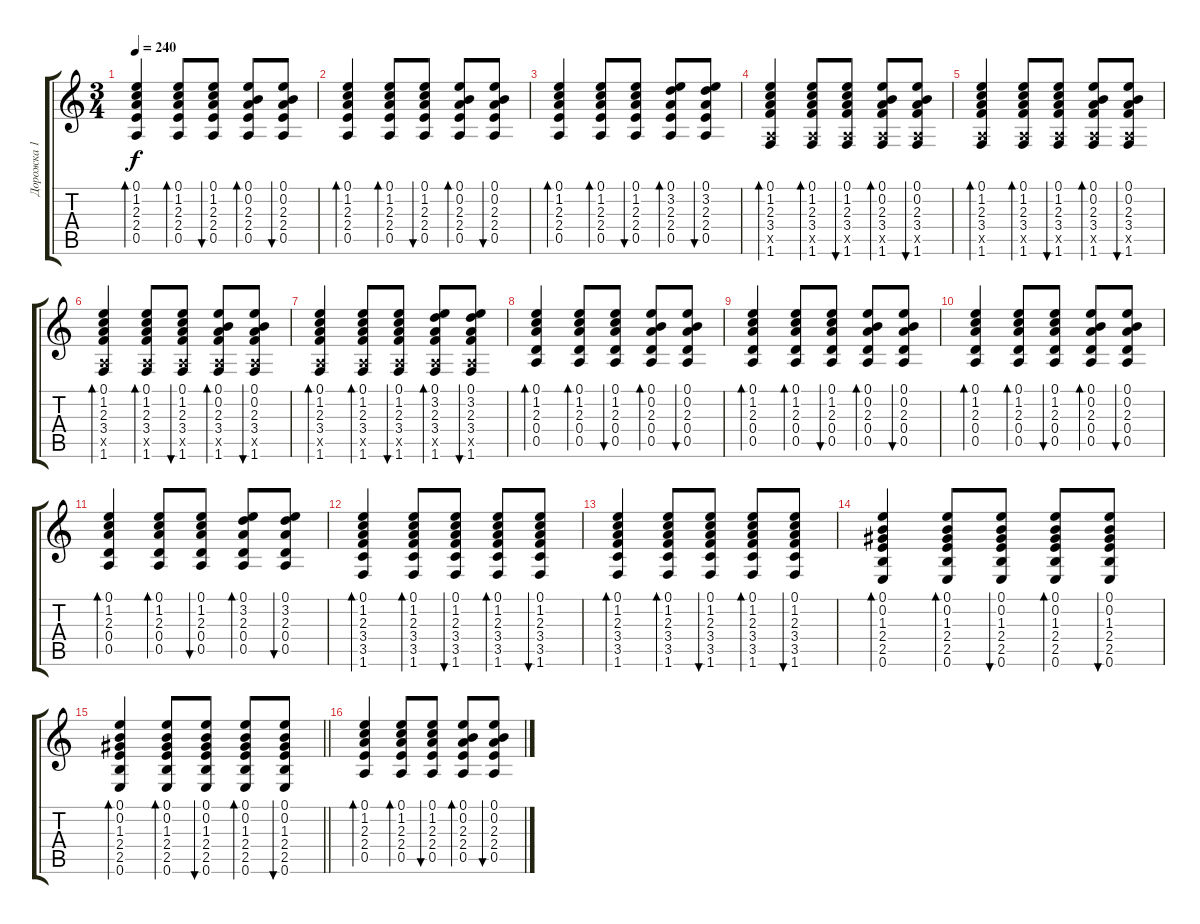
\track ("Дорожка 1" "Дорожка 1") {instrument acousticguitarsteel}
\staff {score tabs}
\tuning (E4 B3 G3 D3 A2 E2) {hide}
\ts (3 4)
\tempo 240
\clef g2
\ks c
(0.1 1.2 2.3 2.4 0.5).4{bd 60 dy f} (0.1 1.2 2.3 2.4 0.5).8{bd 60} (0.1 1.2 2.3 2.4 0.5).8{bu 60} (0.1 0.2 2.3 2.4 0.5).8{bd 60} (0.1 0.2 2.3 2.4 0.5).8{bu 60} |
(0.1 1.2 2.3 2.4 0.5).4{bd 60} (0.1 1.2 2.3 2.4 0.5).8{bd 60} (0.1 1.2 2.3 2.4 0.5).8{bu 60} (0.1 0.2 2.3 2.4 0.5).8{bd 60} (0.1 0.2 2.3 2.4 0.5).8{bu 60} |
(0.1 1.2 2.3 2.4 0.5).4{bd 60} (0.1 1.2 2.3 2.4 0.5).8{bd 60} (0.1 1.2 2.3 2.4 0.5).8{bu 60} (0.1 3.2 2.3 2.4 0.5).8{bd 60} (0.1 3.2 2.3 2.4 0.5).8{bu 60} |
(0.1 1.2 2.3 3.4 0.5{x} 1.6).4{bd 60} (0.1 1.2 2.3 3.4 0.5{x} 1.6).8{bd 60} (0.1 1.2 2.3 3.4 0.5{x} 1.6).8{bu 60} (0.1 0.2 2.3 3.4 0.5{x} 1.6).8{bd 60} (0.1 0.2 2.3 3.4 0.5{x} 1.6).8{bu 60} |
(0.1 1.2 2.3 3.4 0.5{x} 1.6).4{bd 60} (0.1 1.2 2.3 3.4 0.5{x} 1.6).8{bd 60} (0.1 1.2 2.3 3.4 0.5{x} 1.6).8{bu 60} (0.1 0.2 2.3 3.4 0.5{x} 1.6).8{bd 60} (0.1 0.2 2.3 3.4 0.5{x} 1.6).8{bu 60} |
(0.1 1.2 2.3 3.4 0.5{x} 1.6).4{bd 60} (0.1 1.2 2.3 3.4 0.5{x} 1.6).8{bd 60} (0.1 1.2 2.3 3.4 0.5{x} 1.6).8{bu 60} (0.1 0.2 2.3 3.4 0.5{x} 1.6).8{bd 60} (0.1 0.2 2.3 3.4 0.5{x} 1.6).8{bu 60} |
(0.1 1.2 2.3 3.4 0.5{x} 1.6).4{bd 60} (0.1 1.2 2.3 3.4 0.5{x} 1.6).8{bd 60} (0.1 1.2 2.3 3.4 0.5{x} 1.6).8{bu 60} (0.1 3.2 2.3 3.4 0.5{x} 1.6).8{bd 60} (0.1 3.2 2.3 3.4 0.5{x} 1.6).8{bu 60} |
(0.1 1.2 2.3 0.4 0.5).4{bd 60} (0.1 1.2 2.3 0.4 0.5).8{bd 60} (0.1 1.2 2.3 0.4 0.5).8{bu 60} (0.1 0.2 2.3 0.4 0.5).8{bd 60} (0.1 0.2 2.3 0.4 0.5).8{bu 60} |
(0.1 1.2 2.3 0.4 0.5).4{bd 60} (0.1 1.2 2.3 0.4 0.5).8{bd 60} (0.1 1.2 2.3 0.4 0.5).8{bu 60} (0.1 0.2 2.3 0.4 0.5).8{bd 60} (0.1 0.2 2.3 0.4 0.5).8{bu 60} |
(0.1 1.2 2.3 0.4 0.5).4{bd 60} (0.1 1.2 2.3 0.4 0.5).8{bd 60} (0.1 1.2 2.3 0.4 0.5).8{bu 60} (0.1 0.2 2.3 0.4 0.5).8{bd 60} (0.1 0.2 2.3 0.4 0.5).8{bu 60} |
(0.1 1.2 2.3 0.4 0.5).4{bd 60} (0.1 1.2 2.3 0.4 0.5).8{bd 60} (0.1 1.2 2.3 0.4 0.5).8{bu 60} (0.1 3.2 2.3 0.4 0.5).8{bd 60} (0.1 3.2 2.3 0.4 0.5).8{bu 60} |
(0.1 1.2 2.3 3.4 3.5 1.6).4{bd 60} (0.1 1.2 2.3 3.4 3.5 1.6).8{bd 60} (0.1 1.2 2.3 3.4 3.5 1.6).8{bu 60} (0.1 1.2 2.3 3.4 3.5 1.6).8{bd 60} (0.1 1.2 2.3 3.4 3.5 1.6).8{bu 60} |
(0.1 1.2 2.3 3.4 3.5 1.6).4{bd 60} (0.1 1.2 2.3 3.4 3.5 1.6).8{bd 60} (0.1 1.2 2.3 3.4 3.5 1.6).8{bu 60} (0.1 1.2 2.3 3.4 3.5 1.6).8{bd 60} (0.1 1.2 2.3 3.4 3.5 1.6).8{bu 60} |
(0.1 0.2 1.3 2.4 2.5 0.6).4{bd 60} (0.1 0.2 1.3 2.4 2.5 0.6).8{bd 60} (0.1 0.2 1.3 2.4 2.5 0.6).8{bu 60} (0.1 0.2 1.3 2.4 2.5 0.6).8{bd 60} (0.1 0.2 1.3 2.4 2.5 0.6).8{bu 60} |
\barLineRight lightlight
(0.1 0.2 1.3 2.4 2.5 0.6).4{bd 60} (0.1 0.2 1.3 2.4 2.5 0.6).8{bd 60} (0.1 0.2 1.3 2.4 2.5 0.6).8{bu 60} (0.1 0.2 1.3 2.4 2.5 0.6).8{bd 60} (0.1 0.2 1.3 2.4 2.5 0.6).8{bu 60} |
(0.1 1.2 2.3 2.4 0.5).4{bd 60} (0.1 1.2 2.3 2.4 0.5).8{bd 60} (0.1 1.2 2.3 2.4 0.5).8{bu 60} (0.1 0.2 2.3 2.4 0.5).8{bd 60} (0.1 0.2 2.3 2.4 0.5).8{bu 60}
